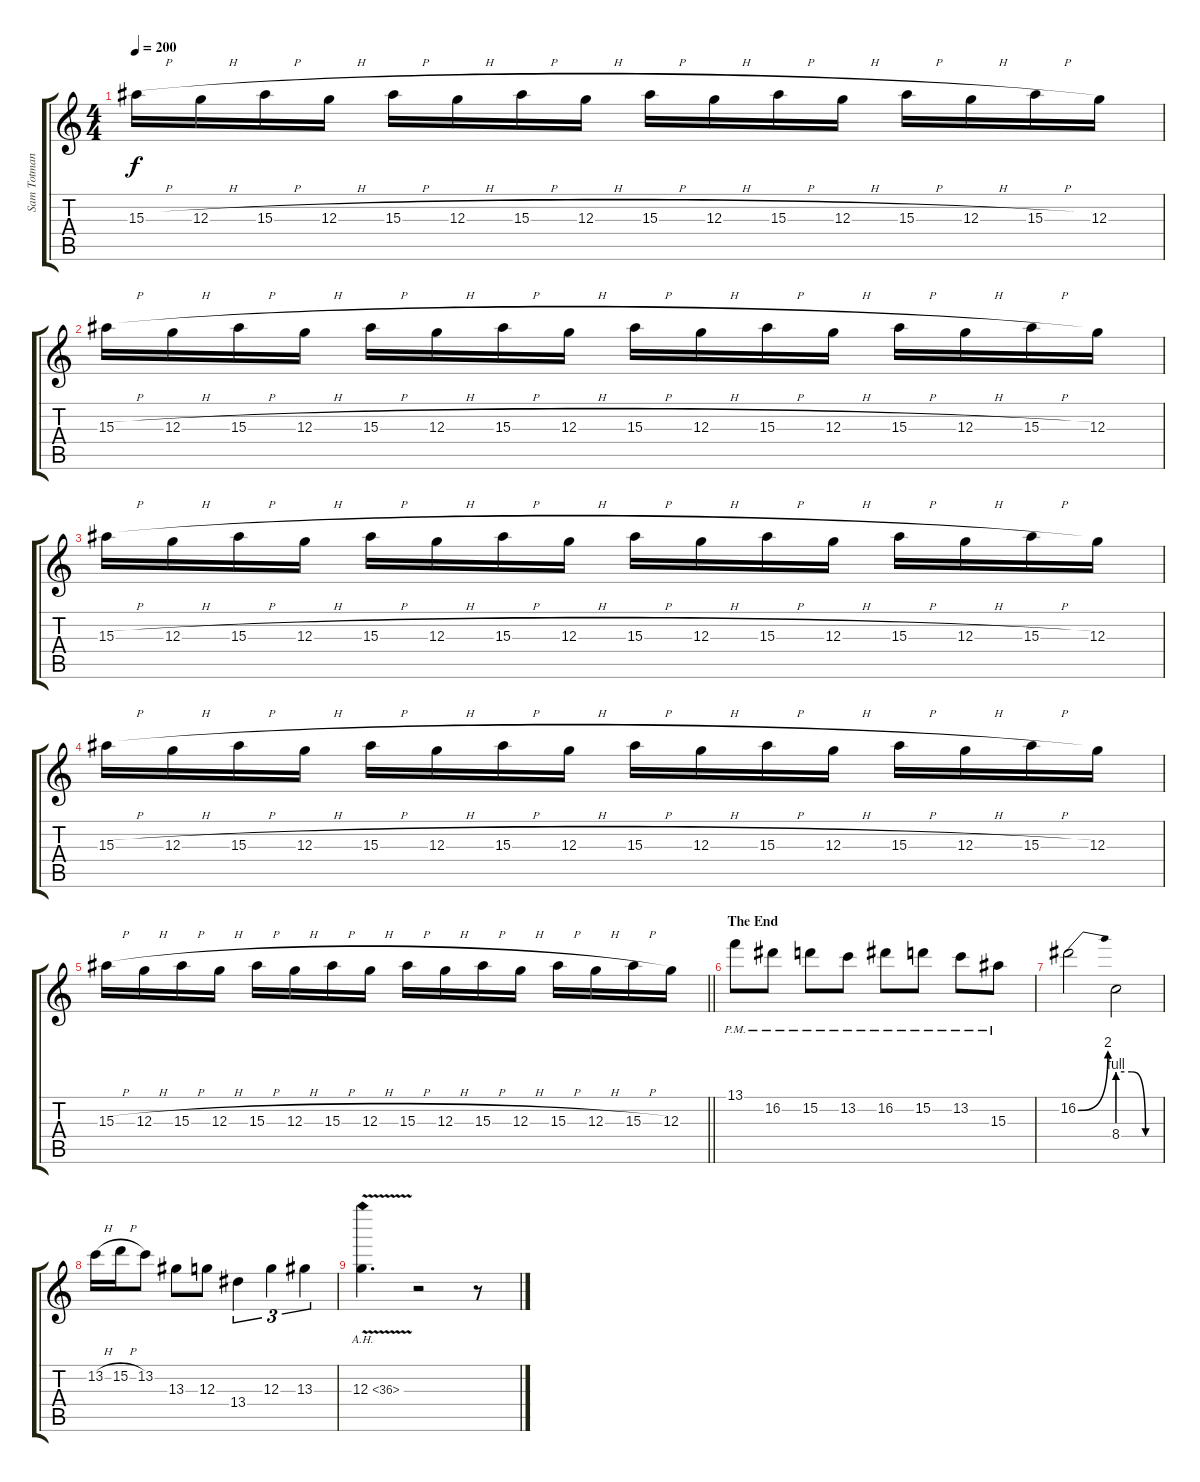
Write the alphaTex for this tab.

\track ("Sam Totman (Lead Guitar)" "Sam Totman") {instrument distortionguitar}
\staff {score tabs}
\tuning (E4 B3 G3 D3 A2 E2) {hide}
\ts (4 4)
\tempo 200
\clef g2
\ks aminor
15.3{h}.16{dy f} 12.3{h}.16 15.3{h}.16 12.3{h}.16 15.3{h}.16 12.3{h}.16 15.3{h}.16 12.3{h}.16 15.3{h}.16 12.3{h}.16 15.3{h}.16 12.3{h}.16 15.3{h}.16 12.3{h}.16 15.3{h}.16 12.3.16 |
15.3{h}.16 12.3{h}.16 15.3{h}.16 12.3{h}.16 15.3{h}.16 12.3{h}.16 15.3{h}.16 12.3{h}.16 15.3{h}.16 12.3{h}.16 15.3{h}.16 12.3{h}.16 15.3{h}.16 12.3{h}.16 15.3{h}.16 12.3.16 |
15.3{h}.16 12.3{h}.16 15.3{h}.16 12.3{h}.16 15.3{h}.16 12.3{h}.16 15.3{h}.16 12.3{h}.16 15.3{h}.16 12.3{h}.16 15.3{h}.16 12.3{h}.16 15.3{h}.16 12.3{h}.16 15.3{h}.16 12.3.16 |
15.3{h}.16 12.3{h}.16 15.3{h}.16 12.3{h}.16 15.3{h}.16 12.3{h}.16 15.3{h}.16 12.3{h}.16 15.3{h}.16 12.3{h}.16 15.3{h}.16 12.3{h}.16 15.3{h}.16 12.3{h}.16 15.3{h}.16 12.3.16 |
\barLineRight lightlight
15.3{h}.16 12.3{h}.16 15.3{h}.16 12.3{h}.16 15.3{h}.16 12.3{h}.16 15.3{h}.16 12.3{h}.16 15.3{h}.16 12.3{h}.16 15.3{h}.16 12.3{h}.16 15.3{h}.16 12.3{h}.16 15.3{h}.16 12.3.16 |
\section ("" "The End")
13.1{pm}.8 16.2{pm}.8 15.2{pm}.8 13.2{pm}.8 16.2{pm}.8 15.2{pm}.8 13.2{pm}.8 15.3{pm}.8 |
16.2{be (bend 0 0 60 8)}.2 8.4{be (custom 0 4 20 4 40 0 60 0)}.2 |
13.2{h}.16 15.2{h}.16 13.2.8 13.3.8 12.3.8 13.4.4{tu (3 2)} 12.3.4{tu (3 2)} 13.3.4{tu (3 2)} |
12.3{ah 24 v}.4{d} r.2 r.8
